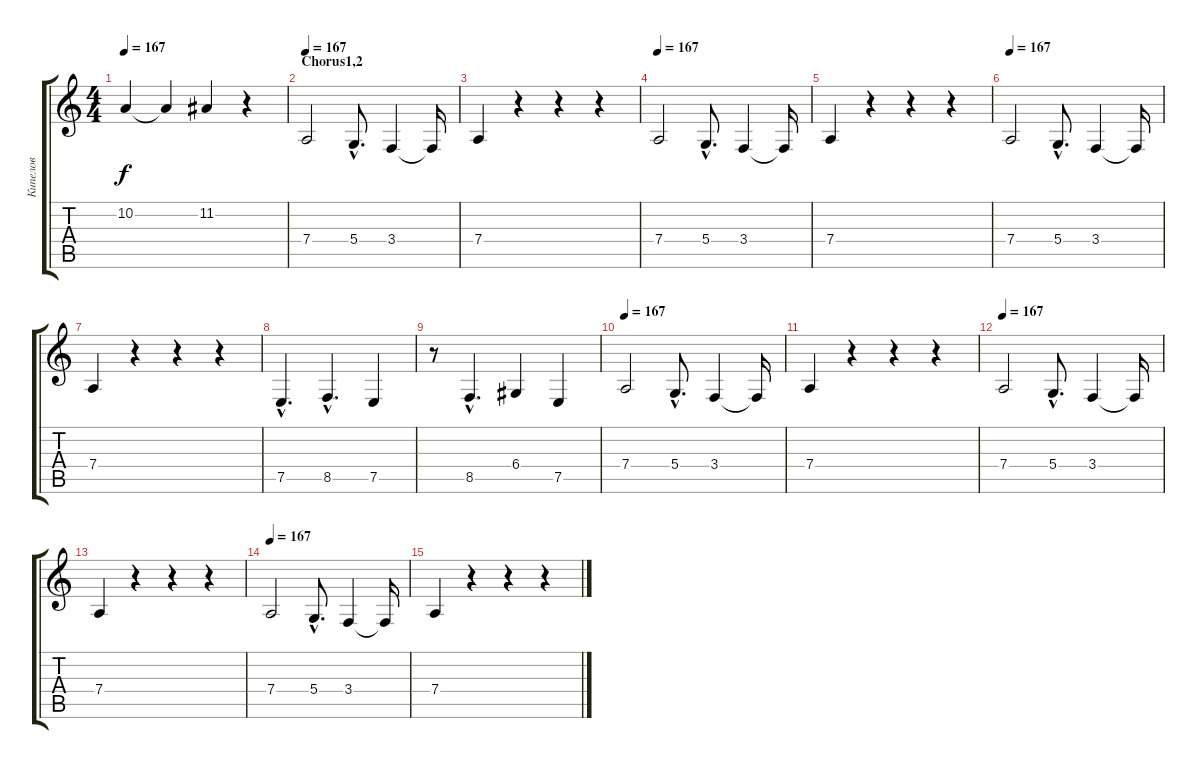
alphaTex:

\track ("Кипелов" "Кипелов") {instrument tenorsax}
\staff {score tabs}
\tuning (E4 B3 G3 D3 A2 E2) {hide}
\ts (4 4)
\tempo 167
\clef g2
\ks c
10.2.4{dy f} 10.2{t}.4 11.2.4 r.4 |
\section ("" "Chorus1,2")
\tempo 167
7.4.2 5.4{hac}.8{d} 3.4.4 3.4{t}.16 |
7.4.4 r.4 r.4 r.4 |
\tempo 167
7.4.2 5.4{hac}.8{d} 3.4.4 3.4{t}.16 |
7.4.4 r.4 r.4 r.4 |
\tempo 167
7.4.2 5.4{hac}.8{d} 3.4.4 3.4{t}.16 |
7.4.4 r.4 r.4 r.4 |
7.5{hac}.4{d} 8.5{hac}.4{d} 7.5.4 |
r.8 8.5{hac}.4{d} 6.4.4 7.5.4 |
\tempo 167
7.4.2 5.4{hac}.8{d} 3.4.4 3.4{t}.16 |
7.4.4 r.4 r.4 r.4 |
\tempo 167
7.4.2 5.4{hac}.8{d} 3.4.4 3.4{t}.16 |
7.4.4 r.4 r.4 r.4 |
\tempo 167
7.4.2 5.4{hac}.8{d} 3.4.4 3.4{t}.16 |
7.4.4 r.4 r.4 r.4
